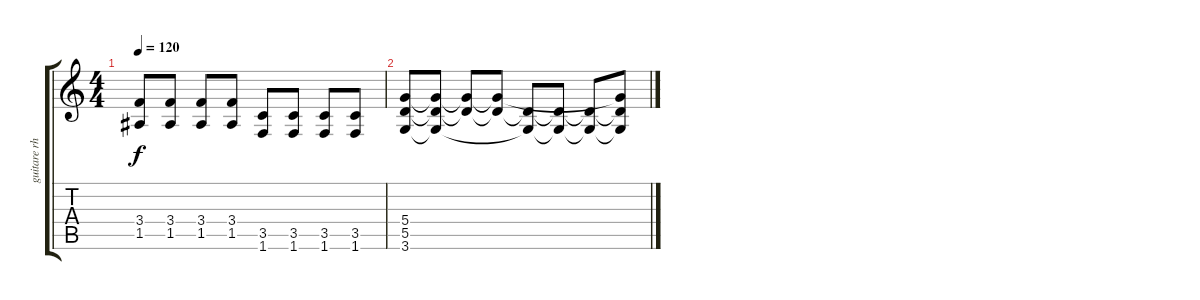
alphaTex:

\track ("guitare rhytmique" "guitare rh") {instrument acousticguitarnylon}
\staff {score tabs}
\tuning (E4 B3 G3 D3 A2 E2) {hide}
\ts (4 4)
\tempo 120
\clef g2
\ks c
(3.4 1.5).8{dy f} (3.4 1.5).8 (3.4 1.5).8 (3.4 1.5).8 (3.5 1.6).8 (3.5 1.6).8 (3.5 1.6).8 (3.5 1.6).8 |
(5.4 5.5 3.6).8 (5.4{t} 5.5{t} 3.6{t}).8 (5.4{t} 5.5{t}).8 (5.4{t} 5.5{t}).8 (5.5{t} 3.6{t}).8 (5.5{t} 3.6{t}).8 (5.5{t} 3.6{t}).8 (5.4{t} 5.5{t} 3.6{t}).8
